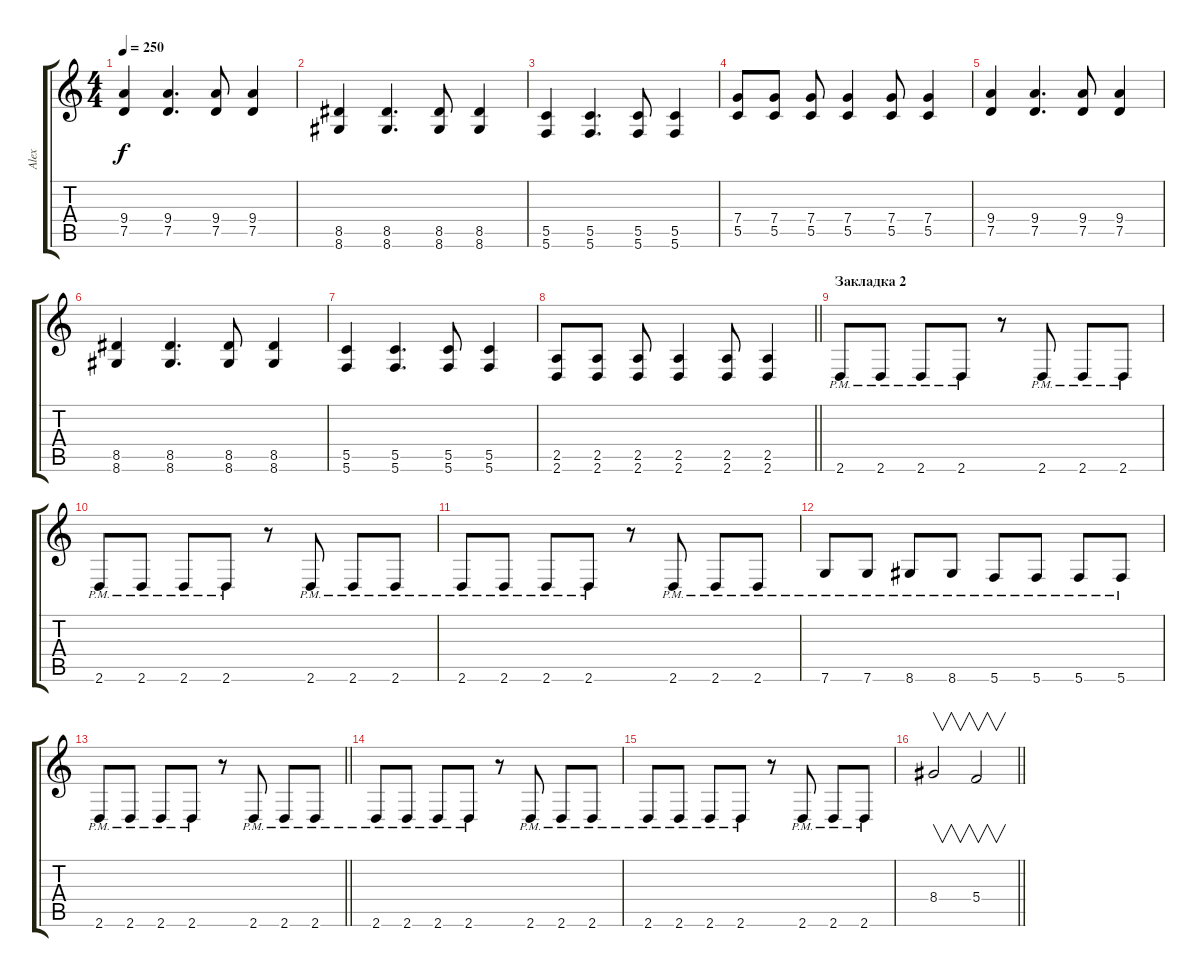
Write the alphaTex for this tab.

\track ("Alex" "Alex") {instrument overdrivenguitar}
\staff {score tabs}
\tuning (D4 A3 F3 C3 G2 C2) {hide}
\ts (4 4)
\tempo 250
\clef g2
\ks c
(9.4 7.5).4{dy f} (9.4 7.5).4{d} (9.4 7.5).8 (9.4 7.5).4 |
(8.5 8.6).4 (8.5 8.6).4{d} (8.5 8.6).8 (8.5 8.6).4 |
(5.5 5.6).4 (5.5 5.6).4{d} (5.5 5.6).8 (5.5 5.6).4 |
(7.4 5.5).8 (7.4 5.5).8 (7.4 5.5).8 (7.4 5.5).4 (7.4 5.5).8 (7.4 5.5).4 |
(9.4 7.5).4 (9.4 7.5).4{d} (9.4 7.5).8 (9.4 7.5).4 |
(8.5 8.6).4 (8.5 8.6).4{d} (8.5 8.6).8 (8.5 8.6).4 |
(5.5 5.6).4 (5.5 5.6).4{d} (5.5 5.6).8 (5.5 5.6).4 |
\barLineRight lightlight
(2.5 2.6).8 (2.5 2.6).8 (2.5 2.6).8 (2.5 2.6).4 (2.5 2.6).8 (2.5 2.6).4 |
\section ("" "Закладка 2")
2.6{pm}.8 2.6{pm}.8 2.6{pm}.8 2.6{pm}.8 r.8 2.6{pm}.8 2.6{pm}.8 2.6{pm}.8 |
2.6{pm}.8 2.6{pm}.8 2.6{pm}.8 2.6{pm}.8 r.8 2.6{pm}.8 2.6{pm}.8 2.6{pm}.8 |
2.6{pm}.8 2.6{pm}.8 2.6{pm}.8 2.6{pm}.8 r.8 2.6{pm}.8 2.6{pm}.8 2.6{pm}.8 |
7.6{pm}.8 7.6{pm}.8 8.6{pm}.8 8.6{pm}.8 5.6{pm}.8 5.6{pm}.8 5.6{pm}.8 5.6{pm}.8 |
\barLineRight lightlight
2.6{pm}.8 2.6{pm}.8 2.6{pm}.8 2.6{pm}.8 r.8 2.6{pm}.8 2.6{pm}.8 2.6{pm}.8 |
2.6{pm}.8 2.6{pm}.8 2.6{pm}.8 2.6{pm}.8 r.8 2.6{pm}.8 2.6{pm}.8 2.6{pm}.8 |
2.6{pm}.8 2.6{pm}.8 2.6{pm}.8 2.6{pm}.8 r.8 2.6{pm}.8 2.6{pm}.8 2.6{pm}.8 |
\barLineRight lightlight
8.4.2{v} 5.4.2{v}
